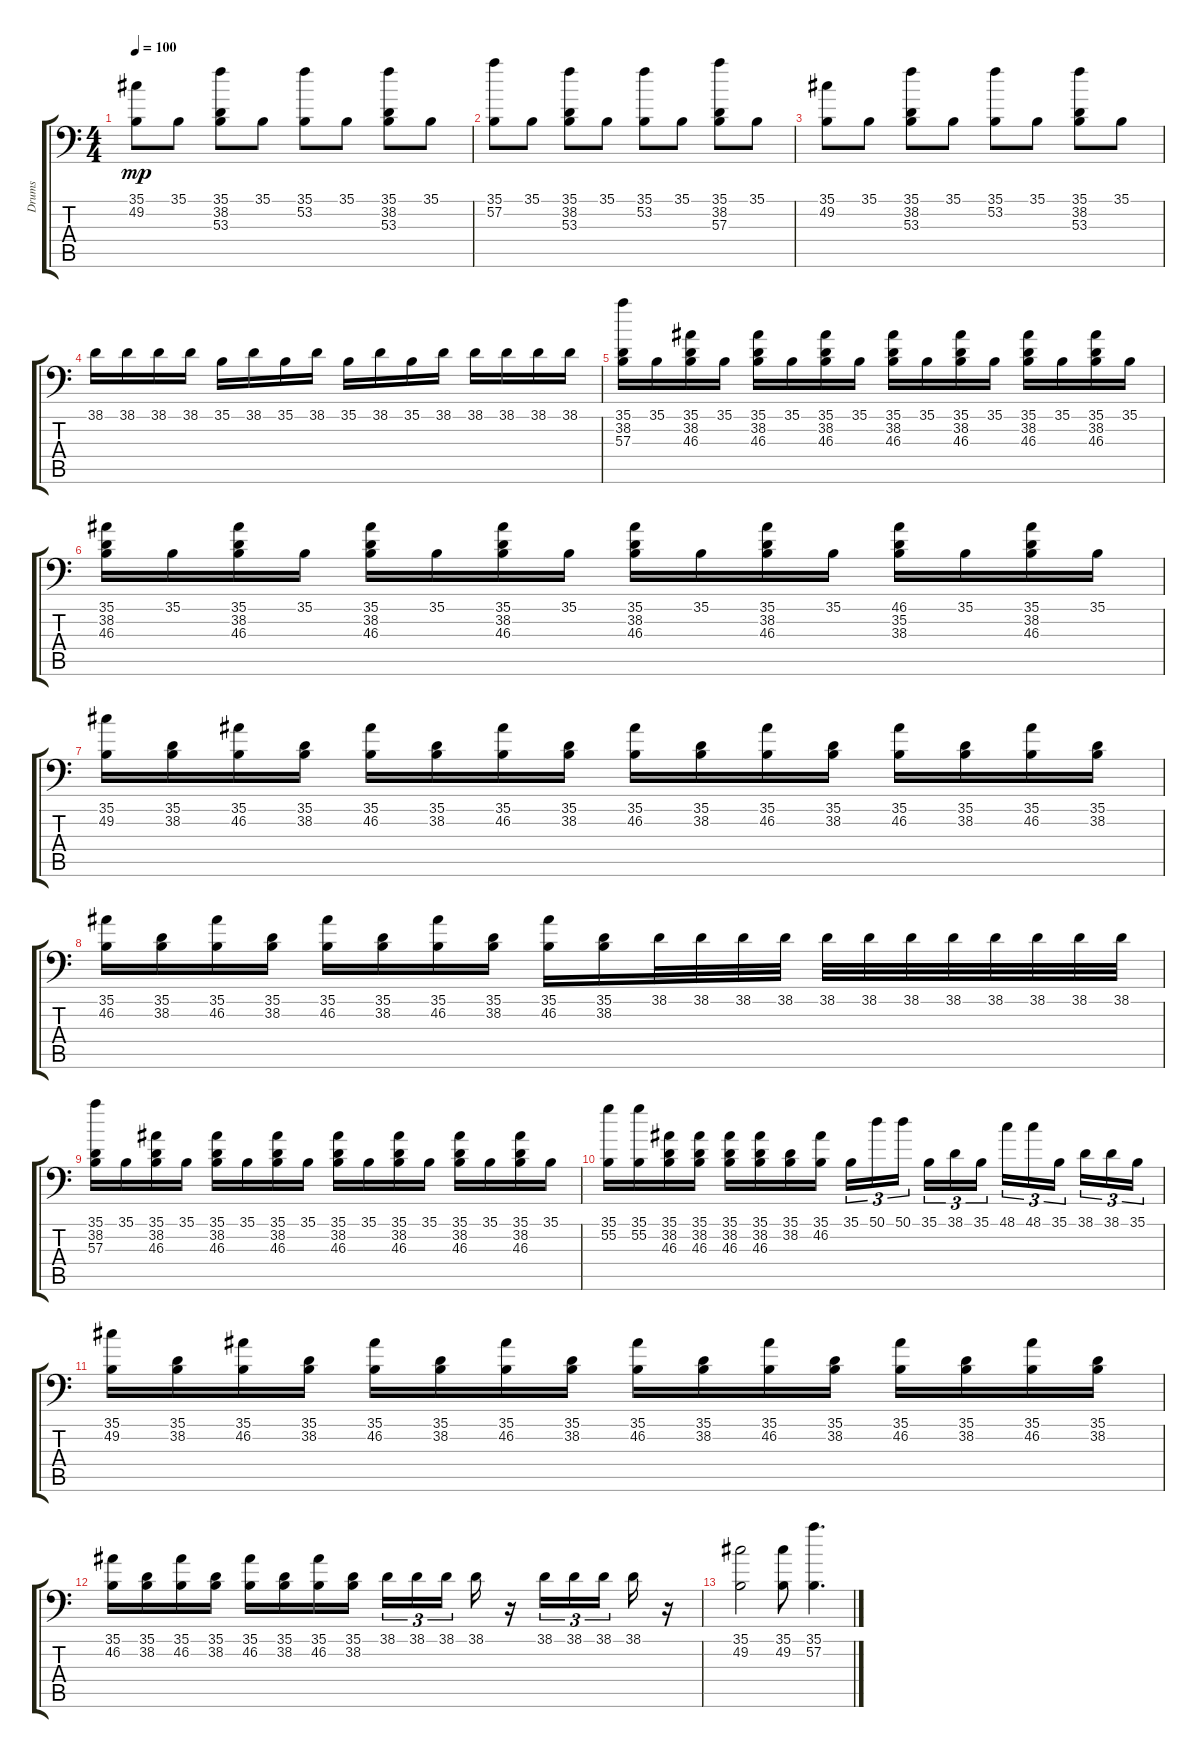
\track ("Drums" "Drums") {instrument acousticgrandpiano}
\staff {score tabs}
\tuning (C-1 C-1 C-1 C-1 C-1 C-1) {hide}
\ts (4 4)
\tempo 100
\clef f4
\ks c
(35.1 49.2).8{dy mp} 35.1.8 (35.1 38.2 53.3).8 35.1.8 (35.1 53.2).8 35.1.8 (35.1 38.2 53.3).8 35.1.8 |
(35.1 57.2).8 35.1.8 (35.1 38.2 53.3).8 35.1.8 (35.1 53.2).8 35.1.8 (35.1 38.2 57.3).8 35.1.8 |
(35.1 49.2).8 35.1.8 (35.1 38.2 53.3).8 35.1.8 (35.1 53.2).8 35.1.8 (35.1 38.2 53.3).8 35.1.8 |
38.1.16 38.1.16 38.1.16 38.1.16 35.1.16 38.1.16 35.1.16 38.1.16 35.1.16 38.1.16 35.1.16 38.1.16 38.1.16 38.1.16 38.1.16 38.1.16 |
(35.1 38.2 57.3).16 35.1.16 (35.1 38.2 46.3).16 35.1.16 (35.1 38.2 46.3).16 35.1.16 (35.1 38.2 46.3).16 35.1.16 (35.1 38.2 46.3).16 35.1.16 (35.1 38.2 46.3).16 35.1.16 (35.1 38.2 46.3).16 35.1.16 (35.1 38.2 46.3).16 35.1.16 |
(35.1 38.2 46.3).16 35.1.16 (35.1 38.2 46.3).16 35.1.16 (35.1 38.2 46.3).16 35.1.16 (35.1 38.2 46.3).16 35.1.16 (35.1 38.2 46.3).16 35.1.16 (35.1 38.2 46.3).16 35.1.16 (46.1 35.2 38.3).16 35.1.16 (35.1 38.2 46.3).16 35.1.16 |
(35.1 49.2).16 (35.1 38.2).16 (35.1 46.2).16 (35.1 38.2).16 (35.1 46.2).16 (35.1 38.2).16 (35.1 46.2).16 (35.1 38.2).16 (35.1 46.2).16 (35.1 38.2).16 (35.1 46.2).16 (35.1 38.2).16 (35.1 46.2).16 (35.1 38.2).16 (35.1 46.2).16 (35.1 38.2).16 |
(35.1 46.2).16 (35.1 38.2).16 (35.1 46.2).16 (35.1 38.2).16 (35.1 46.2).16 (35.1 38.2).16 (35.1 46.2).16 (35.1 38.2).16 (35.1 46.2).16 (35.1 38.2).16 38.1.32 38.1.32 38.1.32 38.1.32 38.1.32 38.1.32 38.1.32 38.1.32 38.1.32 38.1.32 38.1.32 38.1.32 |
(35.1 38.2 57.3).16 35.1.16 (35.1 38.2 46.3).16 35.1.16 (35.1 38.2 46.3).16 35.1.16 (35.1 38.2 46.3).16 35.1.16 (35.1 38.2 46.3).16 35.1.16 (35.1 38.2 46.3).16 35.1.16 (35.1 38.2 46.3).16 35.1.16 (35.1 38.2 46.3).16 35.1.16 |
(35.1 55.2).16 (35.1 55.2).16 (35.1 38.2 46.3).16 (35.1 38.2 46.3).16 (35.1 38.2 46.3).16 (35.1 38.2 46.3).16 (35.1 38.2).16 (35.1 46.2).16 35.1.16{tu (3 2)} 50.1.16{tu (3 2)} 50.1.16{tu (3 2)} 35.1.16{tu (3 2)} 38.1.16{tu (3 2)} 35.1.16{tu (3 2)} 48.1.16{tu (3 2)} 48.1.16{tu (3 2)} 35.1.16{tu (3 2)} 38.1.16{tu (3 2)} 38.1.16{tu (3 2)} 35.1.16{tu (3 2)} |
(35.1 49.2).16 (35.1 38.2).16 (35.1 46.2).16 (35.1 38.2).16 (35.1 46.2).16 (35.1 38.2).16 (35.1 46.2).16 (35.1 38.2).16 (35.1 46.2).16 (35.1 38.2).16 (35.1 46.2).16 (35.1 38.2).16 (35.1 46.2).16 (35.1 38.2).16 (35.1 46.2).16 (35.1 38.2).16 |
(35.1 46.2).16 (35.1 38.2).16 (35.1 46.2).16 (35.1 38.2).16 (35.1 46.2).16 (35.1 38.2).16 (35.1 46.2).16 (35.1 38.2).16 38.1.16{tu (3 2)} 38.1.16{tu (3 2)} 38.1.16{tu (3 2)} 38.1.16 r.16 38.1.16{tu (3 2)} 38.1.16{tu (3 2)} 38.1.16{tu (3 2)} 38.1.16 r.16 |
(35.1 49.2).2 (35.1 49.2).8 (35.1 57.2).4{d}
